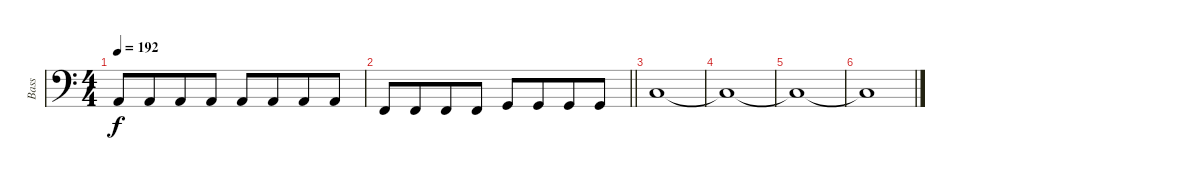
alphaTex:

\track ("Bass" "Bass") {instrument electricbasspick}
\staff {score}
\tuning (G2 D2 A1 E1) {hide}
\ts (4 4)
\tempo 192
\clef f4
\ks c
5.4.8{dy f} 5.4.8{beam merge} 5.4.8 5.4.8 5.4.8 5.4.8{beam merge} 5.4.8 5.4.8 |
\barLineRight lightlight
1.4.8 1.4.8{beam merge} 1.4.8 1.4.8 3.4.8 3.4.8{beam merge} 3.4.8 3.4.8 |
3.3.1{volume 0} |
3.3{t}.1 |
3.3{t}.1 |
3.3{t}.1
